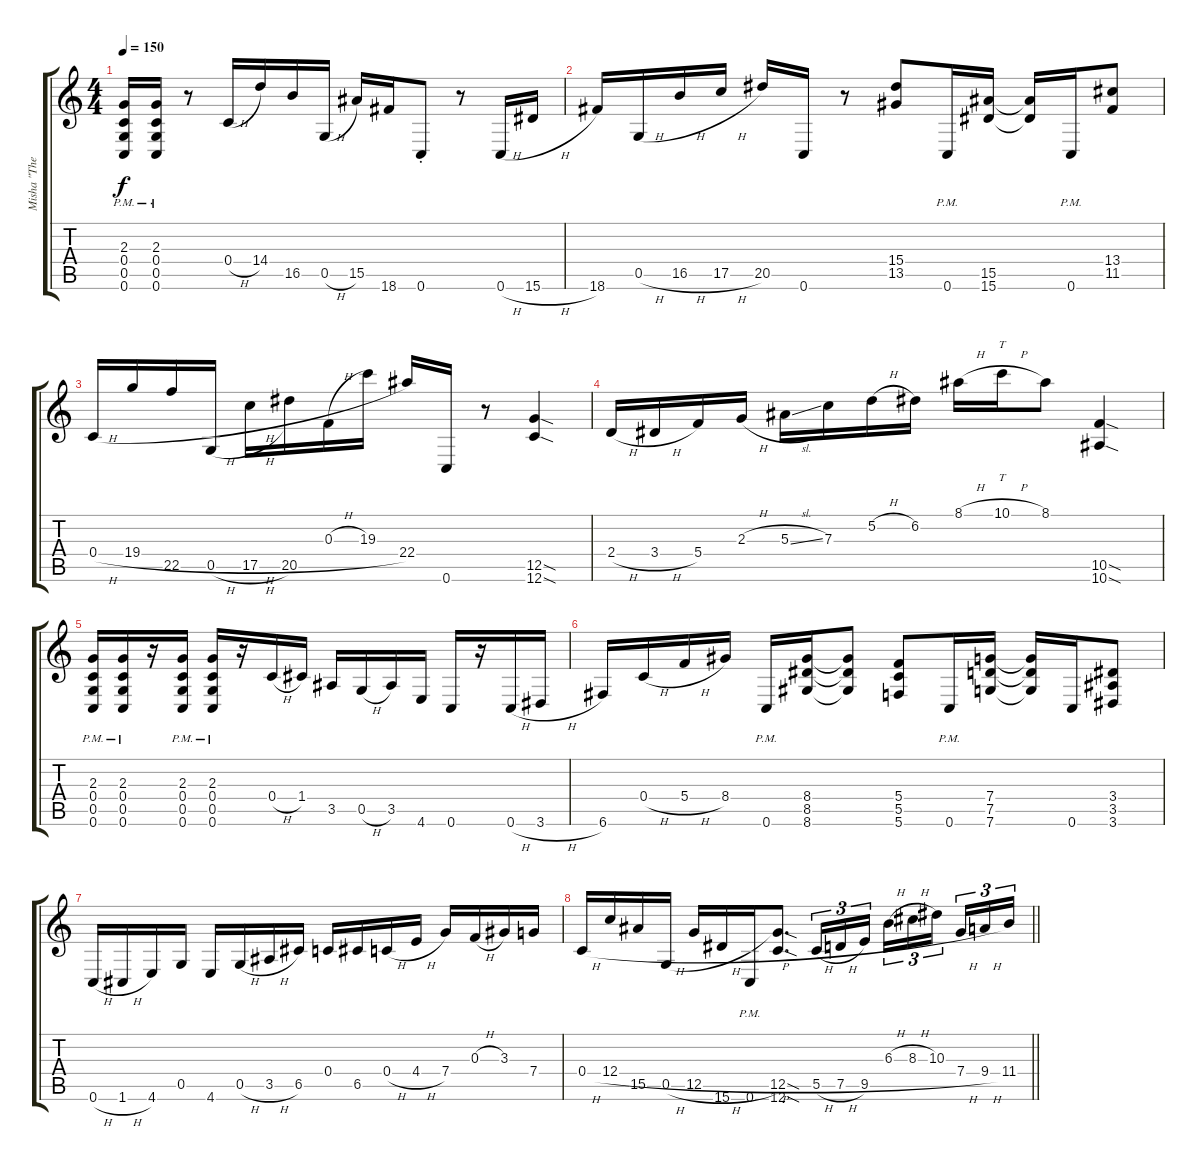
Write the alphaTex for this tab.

\track ("Misha \"The Electric Lightbulb\" Mansoor" "Misha \"The") {instrument distortionguitar}
\staff {score tabs}
\tuning (D4 A3 F3 C3 G2 C2) {hide}
\ts (4 4)
\tempo 150
\clef g2
\ks c
(2.3{pm} 0.4{pm} 0.5{pm} 0.6{pm}).16{dy f} (2.3{pm} 0.4{pm} 0.5{pm} 0.6{pm}).16 r.8 0.4{h}.16 14.4.16 16.5.16 0.5{h}.16 15.5.16 18.6.16 0.6{st}.8 r.8 0.6{h}.16 15.6{h}.16 |
18.6.16 0.5{h}.16 16.5{h}.16 17.5{h}.16 20.5.16 0.6.16 r.8 (15.4 13.5).8 0.6{pm}.16 (15.5 15.6).16 (15.5{t} 15.6{t}).16 0.6{pm}.16 (13.4 11.5).8 |
0.4{h}.16 19.4{h}.16 22.5.16 0.5{h}.16 17.5{h}.16 20.5.16 0.3{h}.16 19.3.16 22.4.16 0.6.16 r.8 (12.5{sod} 12.6{sod}).4 |
2.4{h}.16 3.4{h}.16 5.4.16 2.3{h}.16 5.3{sl}.16 7.3.16 5.2{h}.16 6.2.16 8.1{h}.16 10.1{h}.16{tt} 8.1.8 (10.5{sod} 10.6{sod}).4 |
(2.3{pm} 0.4{pm} 0.5{pm} 0.6{pm}).16 (2.3{pm} 0.4{pm} 0.5{pm} 0.6{pm}).16 r.16 (2.3{pm} 0.4{pm} 0.5{pm} 0.6{pm}).16 (2.3{pm} 0.4{pm} 0.5{pm} 0.6{pm}).16 r.16 0.4{h}.16 1.4.16 3.5.16 0.5{h}.16 3.5.16 4.6.16 0.6.16 r.16 0.6{h}.16 3.6{h}.16 |
6.6.16 0.4{h}.16 5.4{h}.16 8.4.16 0.6{pm}.16 (8.4 8.5 8.6).16 (8.4{t} 8.5{t} 8.6{t}).8 (5.4 5.5 5.6).8 0.6{pm}.16 (7.4 7.5 7.6).16 (7.4{t} 7.5{t} 7.6{t}).16 0.6.16 (3.4 3.5 3.6).8 |
0.6{h}.16 1.6{h}.16 4.6.16 0.5.16 4.6.16 0.5{h}.16 3.5{h}.16 6.5.16 0.4.16 6.5.16 0.4{h}.16 4.4{h}.16 7.4.16 0.3{h}.16 3.3.16 7.4.16 |
\barLineRight lightlight
0.4{h}.16 12.4{h}.16 15.5.16 0.5{h}.16 12.5{h}.16 15.6.16 0.6{pm}.16 (12.5{sod} 12.6{sod}).8{d} 5.5{h}.16{tu (3 2)} 7.5{h}.16{tu (3 2)} 9.5.16{tu (3 2)} 6.3{h}.16{tu (3 2)} 8.3{h}.16{tu (3 2)} 10.3.16{tu (3 2) beam splitsecondary} 7.4{h}.16{tu (3 2)} 9.4{h}.16{tu (3 2)} 11.4.16{tu (3 2)}
